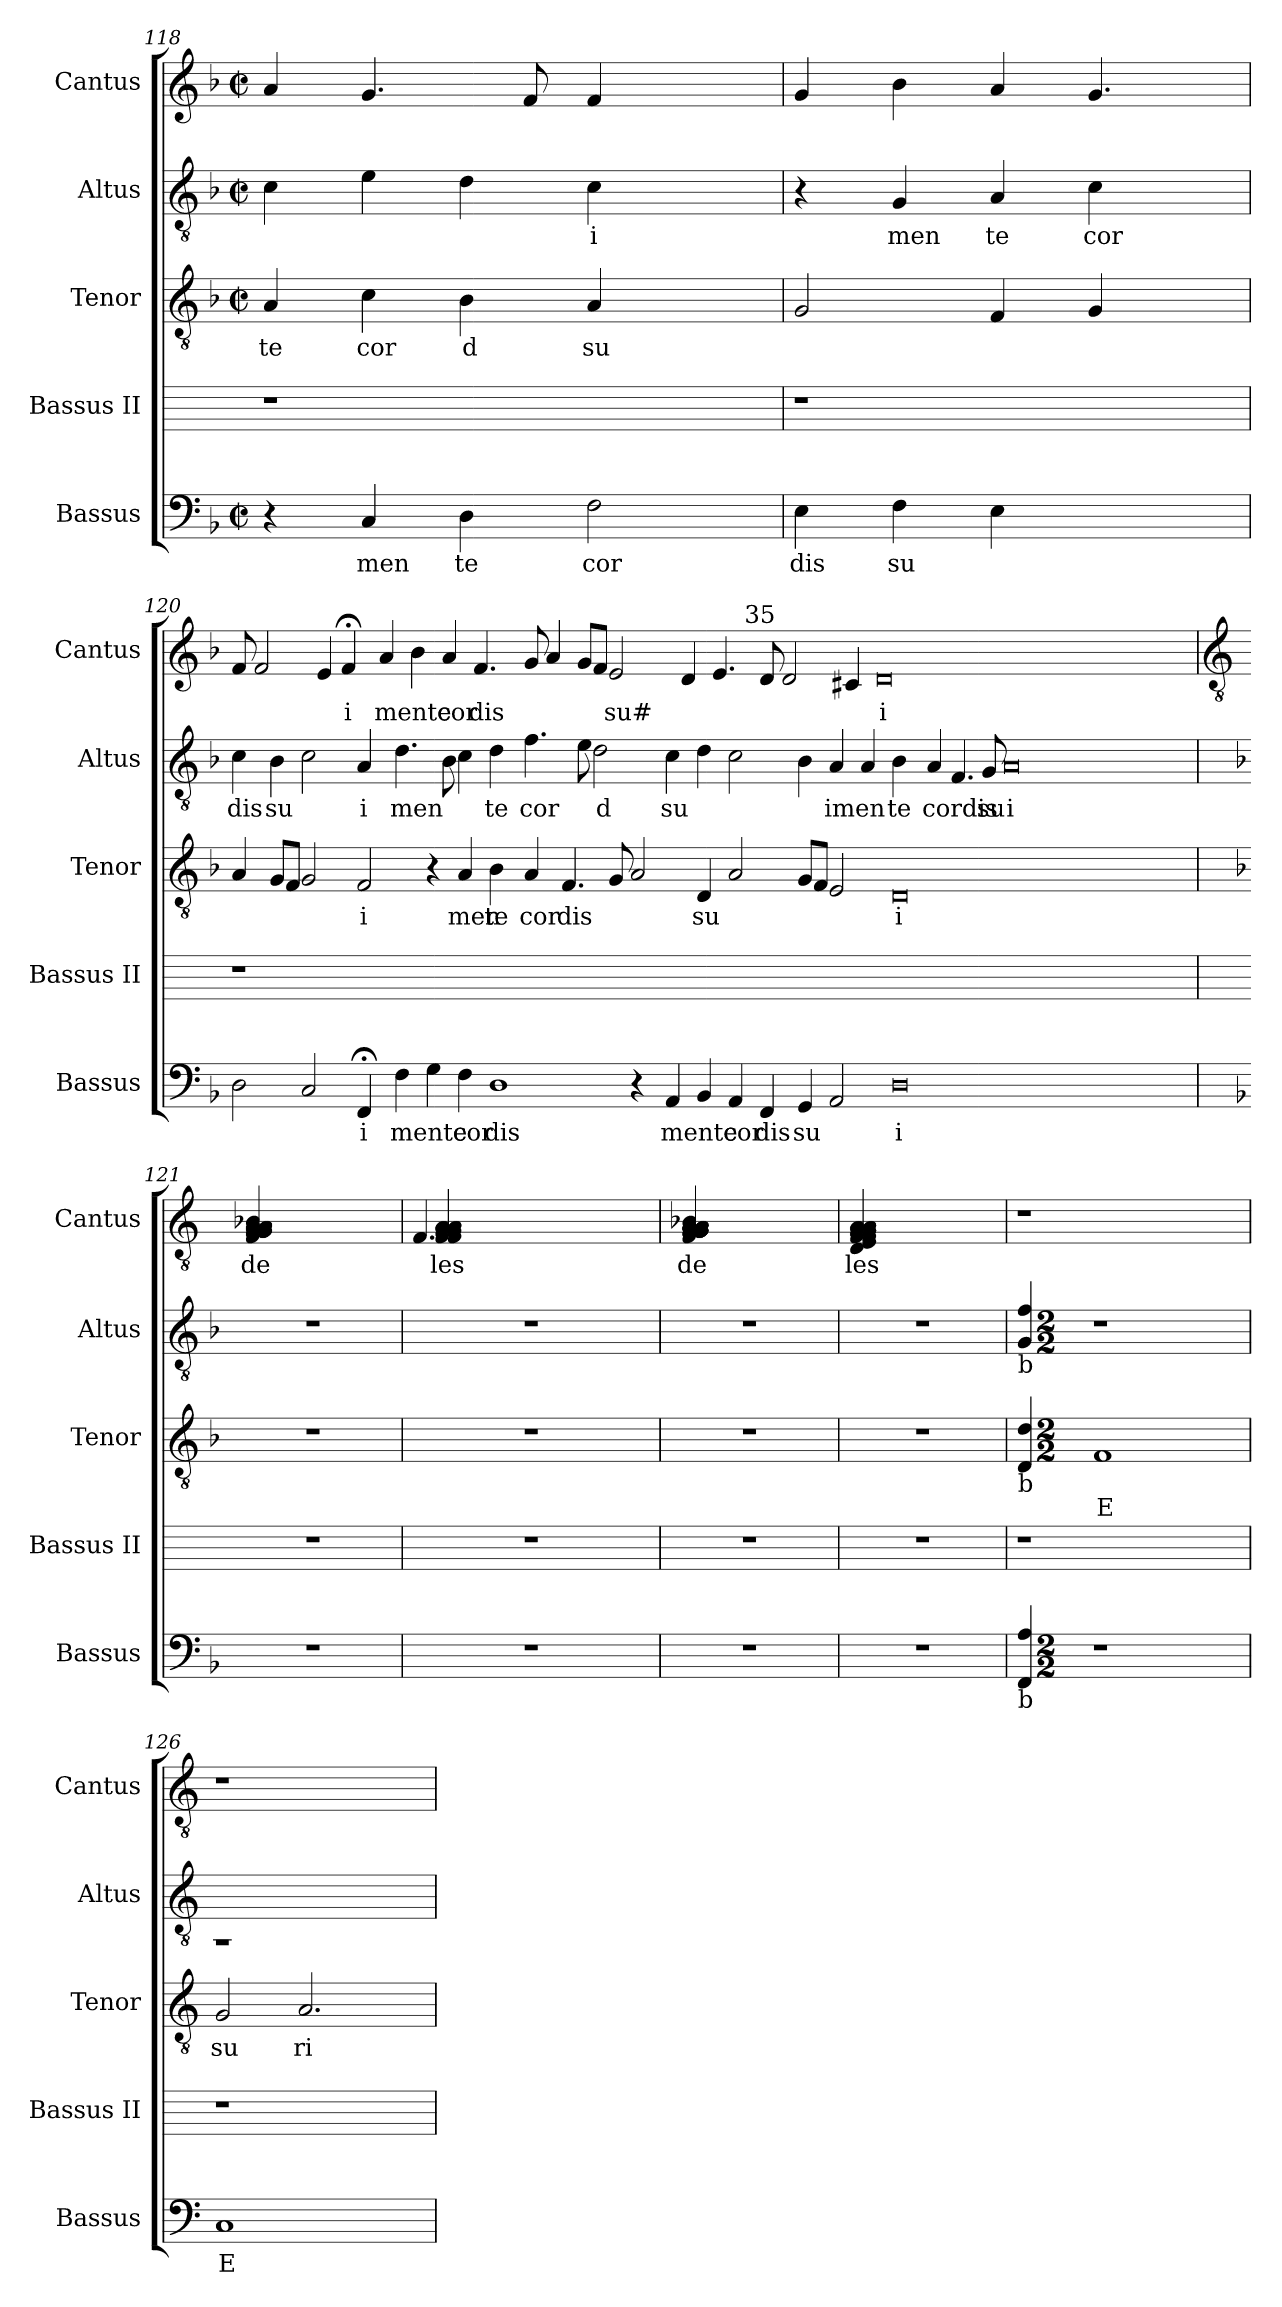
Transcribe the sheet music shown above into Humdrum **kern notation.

**kern	**text	**kern	**kern	**text	**text	**kern	**text	**kern	**text
*part5	*part5	*part4	*part3	*part3	*part3	*part2	*part2	*part1	*part1
*staff5	*staff5	*staff4	*staff3	*staff3	*staff3	*staff2	*staff2	*staff1	*staff1
*I"Bassus	*	*I"Bassus II	*I"Tenor	*	*	*I"Altus	*	*I"Cantus	*
*I'Bassus	*	*I'Bassus II	*I'Tenor	*	*	*I'Altus	*	*I'Cantus	*
*clefF4	*	*	*clefGv2	*	*	*clefGv2	*	*clefG2	*
*k[b-]	*	*	*k[b-]	*	*	*k[b-]	*	*k[b-]	*
*F:	*	*	*F:	*	*	*F:	*	*F:	*
*M2/2	*	*	*M2/2	*	*	*M2/2	*	*M2/2	*
*met(c|)	*	*	*met(c|)	*	*	*met(c|)	*	*met(c|)	*
=118	=118	=118	=118	=118	=118	=118	=118	=118	=118
!	!	!	!	!LO:LY:b:cj	!	!	!	!	!
4r	.	1r	4A/	te	.	4c\	.	4a/	.
!	!LO:LY:b:cj	!	!	!LO:LY:b:cj	!	!	!	!	!
4C/	men	.	4c\	cor	.	4e\	.	4.g/	.
!	!LO:LY:b:cj	!	!	!LO:LY:b:rj	!	!	!	!	!
4D\	te	.	4B-\	d	.	4d\	.	.	.
.	.	.	.	.	.	.	.	8f/	.
!	!LO:LY:b:cj	!	!	!LO:LY:b:cj	!	!	!LO:LY:b:cj	!	!
2F\	cor	.	4A/	su	.	4c\	i	4f/	.
.	.	4ryy	4ryy	.	.	4ryy	.	4ryy	.
=119	=119	=119	=119	=119	=119	=119	=119	=119	=119
!	!LO:LY:b:cj	!	!	!	!	!	!	!	!
4E\	dis	1r	2G/	.	.	4r	.	4g>/	.
!	!LO:LY:b:cj	!	!	!	!	!	!LO:LY:b:cj	!	!
4F\	su	.	.	.	.	4G/	men	4b-\	.
!	!	!	!	!	!	!	!LO:LY:b:cj	!	!
4E\	.	.	4F/	.	.	4A/	te	4a/	.
!	!	!	!	!	!	!	!LO:LY:b:cj	!	!
4.ryy	.	.	4G/	.	.	4c\	cor	4.g/	.
.	.	8ryy	8ryy	.	.	8ryy	.	.	.
!!LO:LB:g=z
=120	=120	=120	=120	=120	=120	=120	=120	=120	=120
!	!	!	!	!	!	!	!LO:LY:b:cj	!	!
*^	*	*	*^	*	*	*^	*	*^	*
2D\	16.ryy	.	1r	4A/	16..ryy	.	.	4c\	16..ryy	dis	8f/	1ryy	.
.	1ryy	.	.	.	.	.	.	.	.	.	.	.	.
.	.	.	.	.	1ryy	.	.	.	1ryy	.	.	.	.
.	.	.	.	.	.	.	.	.	.	.	2f/	.	.
!	!	!	!	!	!	!	!	!	!	!LO:LY:b:cj	!	!	!
.	.	.	.	8G/L	.	.	.	4B-\	.	su	.	.	.
.	.	.	.	8F/J	.	.	.	.	.	.	.	.	.
2C/	.	.	.	2G/	.	.	.	2c\	.	.	.	.	.
.	.	.	.	.	.	.	.	.	.	.	4e/	.	.
!	!	!	!	!	!	!	!	!	!	!	!	!	!LO:LY:b:cj
.	.	.	.	.	.	.	.	.	.	.	4f;</	.	i
!	!	!LO:LY:b:cj	!	!	!	!LO:LY:b:cj	!	!	!	!LO:LY:b:cj	!	!	!
4FF;/	.	i	1%7ryy	2F/	.	i	.	4A/	.	i	.	1ryy	.
.	1ryy	.	.	.	.	.	.	.	.	.	.	.	.
.	.	.	.	.	1ryy	.	.	.	1ryy	.	.	.	.
!	!	!	!	!	!	!	!	!	!	!	!	!	!LO:LY:b:cj
.	.	.	.	.	.	.	.	.	.	.	4a/	.	mente
!	!	!LO:LY:b:cj	!	!	!	!	!	!	!	!LO:LY:b	!	!	!
4F\	.	mente	.	.	.	.	.	4.d\	.	men	.	.	.
.	.	.	.	.	.	.	.	.	.	.	4b-\	.	.
4G\	.	.	.	4r	.	.	.	.	.	.	.	.	.
!	!	!	!	!	!	!	!	!	!	!	!	!	!LO:LY:b:cj
.	.	.	.	.	.	.	.	8B-\	.	.	4a/	.	cor
!	!	!LO:LY:b:cj	!	!	!	!LO:LY:b:cj	!	!	!	!	!	!	!
4F\	.	cor	.	4A/	.	men	.	4c\	.	.	.	.	.
!	!	!	!	!	!	!	!	!	!	!	!	!	!LO:LY:b
.	.	.	.	.	.	.	.	.	.	.	4.f/	.	dis
!	!	!LO:LY:b:cj	!	!	!	!LO:LY:b:cj	!	!	!	!LO:LY:b:cj	!	!	!
1D	.	dis	.	4B-\	.	te	.	4d\	.	te	.	1...ryy	.
.	1ryy	.	.	.	.	.	.	.	.	.	.	.	.
.	.	.	.	.	1ryy	.	.	.	1ryy	.	.	.	.
!	!	!	!	!	!	!LO:LY:b:cj	!	!	!	!LO:LY:b	!	!	!
.	.	.	.	4A/	.	cor	.	4.f\	.	cor	8g/	.	.
.	.	.	.	.	.	.	.	.	.	.	4a/	.	.
!	!	!	!	!	!	!LO:LY:b	!	!	!	!	!	!	!
.	.	.	.	4.F/	.	dis	.	.	.	.	.	.	.
.	.	.	.	.	.	.	.	8e\	.	.	8g/L	.	.
!	!	!	!	!	!	!	!	!	!	!LO:LY:b:rj	!	!	!
.	.	.	.	.	.	.	.	2d\	.	d	8f/J	.	.
!	!	!	!	!	!	!	!	!	!	!	!	!	!LO:LY:b
.	.	.	.	8G/	.	.	.	.	.	.	2e/	.	su#
4r	.	.	.	2A/	.	.	.	.	.	.	.	.	.
.	1ryy	.	.	.	.	.	.	.	.	.	.	.	.
.	.	.	.	.	1ryy	.	.	.	1ryy	.	.	.	.
!	!	!LO:LY:b:cj	!	!	!	!	!	!	!	!LO:LY:b:cj	!	!	!
4AA/	.	mente	.	.	.	.	.	4c\	.	su	.	.	.
.	.	.	.	.	.	.	.	.	.	.	4d/	.	.
!	!	!	!	!	!	!LO:LY:b:cj	!	!	!	!	!	!	!
4BB-/	.	.	.	4D/	.	su	.	4d\	.	.	.	.	.
.	.	.	.	.	.	.	.	.	.	.	4.e>/	.	.
!	!	!LO:LY:b:cj	!	!	!	!	!	!	!	!	!	!	!
4AA/	.	cor	.	2A/	.	.	.	2c\	.	.	.	.	.
!	!	!	!	!	!	!	!	!	!	!	!	!LO:TX:a:t=35	!
.	.	.	.	.	.	.	.	.	.	.	.	1ryy	.
!	!	!LO:LY:b:cj	!	!	!	!	!	!	!	!	!	!	!
4FF/	.	dis	.	.	.	.	.	.	.	.	8d/	.	.
.	1ryy	.	.	.	.	.	.	.	.	.	.	.	.
.	.	.	.	.	1ryy	.	.	.	1ryy	.	.	.	.
.	.	.	.	.	.	.	.	.	.	.	2d/	.	.
!	!	!LO:LY:b:cj	!	!	!	!	!	!	!	!	!	!	!
4GG/	.	su	.	8G/L	.	.	.	4B-\	.	.	.	.	.
.	.	.	.	8F/J	.	.	.	.	.	.	.	.	.
!	!	!	!	!	!	!	!	!	!	!LO:LY:b:cj	!	!	!
2AA/	.	.	.	2E/	.	.	.	4A/	.	imen	.	.	.
.	.	.	.	.	.	.	.	.	.	.	4c#/	.	.
.	.	.	.	.	.	.	.	4A/	.	.	.	.	.
!	!	!	!	!	!	!	!	!	!	!	!	!	!LO:LY:b:cj
.	.	.	.	.	.	.	.	.	.	.	0d	1ryy	i
!	!	!LO:LY:b:cj	!	!	!	!LO:LY:b:cj	!	!	!	!LO:LY:b:cj	!	!	!
0D	.	i	.	0D	.	i	.	4B-\	.	te	.	.	.
.	1ryy	.	.	.	.	.	.	.	.	.	.	.	.
.	.	.	.	.	1ryy	.	.	.	1ryy	.	.	.	.
!	!	!	!	!	!	!	!	!	!	!LO:LY:b:cj	!	!	!
.	.	.	.	.	.	.	.	4A/	.	cordis	.	.	.
.	.	.	.	.	.	.	.	4.F/	.	.	.	.	.
!	!	!	!	!	!	!	!	!	!	!LO:LY:b:cj	!	!	!
.	.	.	.	.	.	.	.	8G/	.	su	.	1ryy	.
!	!	!	!	!	!	!	!	!	!	!LO:LY:b:cj	!	!	!
.	.	.	.	.	.	.	.	0A	.	i	.	.	.
.	1ryy	.	.	.	.	.	.	.	.	.	.	.	.
.	.	.	.	.	1ryy	.	.	.	1ryy	.	.	.	.
.	.	.	.	.	.	.	.	.	.	.	1ryy	1ryy	.
1ryy	.	.	.	1ryy	.	.	.	.	.	.	.	.	.
.	2ryy	.	.	.	.	.	.	.	.	.	.	.	.
.	.	.	.	.	2ryy	.	.	.	2ryy	.	.	.	.
.	4ryy	.	.	.	.	.	.	.	.	.	.	.	.
.	.	.	.	.	4ryy	.	.	.	4ryy	.	.	.	.
.	8ryy	.	.	.	.	.	.	.	.	.	.	.	.
.	.	.	.	.	8ryy	.	.	.	8ryy	.	.	.	.
.	.	.	.	.	.	.	.	.	.	.	8ryy	8ryy	.
.	32ryy	.	.	.	.	.	.	.	.	.	.	.	.
.	.	.	.	.	64ryy	.	.	.	64ryy	.	.	.	.
*	*	*	*	*v	*v	*	*	*	*	*	*v	*v	*
*v	*v	*	*	*	*	*	*v	*v	*	*	*
!!LO:LB:g=z
=121	=121!	=121	=121	=121!	=121!	=121	=121!	=121!	=121!
*	*	*	*	*	*	*	*	*clefGv2	*
*	*	*	*	*	*	*	*	*k[]	*
*	*	*	*	*	*	*	*	*C:	*
*^	*	*	*^	*	*	*^	*	*^	*
!	!	!	!	!	!	!	!	!	!	!	!LO:TX:a:t=Sextus Tonus	!	!
!	!	!	!	!	!	!	!	!	!	!	!	!	!LO:LY:b:cj
*	*	*	*	*v	*v	*	*	*	*	*	*v	*v	*
*v	*v	*	*	*	*	*	*v	*v	*	*	*
1r	.	1r	1r	.	.	1r	.	(>(>(>(>(>4F/ 4G/ 4A/ 4A/ 4A/ 4A/ 4A/ 4G/ 4G/ 4B-X/ 4A/ 4A/ 4G/ 4G/ 4A/	-de
.	.	.	.	.	.	.	.	2.ryy	.
=122	=122	=122	=122	=122	=122	=122	=122	=122	=122
!	!	!	!	!	!	!	!	!	!LO:LY:b:cj
*	*	*	*	*	*	*	*	*^	*
!	!	!	!	!	!	!	!	!	!	!LO:LY:b:cj
1r	.	1r	1r	.	.	1r	.	(>4A/ 4A/ 4A/ 4F/ 4G/ 4A/ 4G/ 4F/	4.F/	-les
.	.	.	.	.	.	.	.	2ryy	.	.
.	.	.	.	.	.	.	.	.	2ryy	.
.	.	.	.	.	.	.	.	8ryy	.	.
.	.	.	.	.	.	.	.	8ryy	8ryy	.
!!LO:LB:g=z
=123	=123	=123	=123	=123	=123	=123	=123	=123	=123	=123
!	!	!	!	!	!	!	!	!LO:TX:a:t=Primus Tonus	!	!
!	!	!	!	!	!	!	!	!	!	!LO:LY:b:cj
*	*	*	*	*	*	*	*	*v	*v	*
1r	.	1r	1r	.	.	1r	.	(>(>(>(>(>4F/ 4G/ 4A/ 4A/ 4A/ 4A/ 4A/ 4G/ 4G/ 4B-X/ 4A/ 4A/ 4G/ 4G/ 4A/	de
.	.	.	.	.	.	.	.	2.ryy	.
=124	=124	=124	=124	=124	=124	=124	=124	=124	=124
!	!	!	!	!	!	!	!	!	!LO:LY:b
1r	.	1r	1r	.	.	1r	.	(>(>4A/ 4A/ 4A/ 4G/ 4F/ 4G/ 4A/ 4G/ 4G/ 4F/ 4E/ 4D/	les
.	.	.	.	.	.	.	.	2.ryy	.
!!LO:LB:g=z
=125	=125	=125	=125	=125	=125	=125	=125	=125	=125
*k[]	*	*	*k[]	*	*	*k[]	*	*	*
*C:	*	*	*C:	*	*	*C:	*	*	*
!	!	!	!	!	!	!LO:TX:b:t=b	!	!	!
!	!	!	!LO:TX:b:t=b	!	!	!	!	!	!
!LO:TX:b:t=b	!	!	!	!	!	!	!	!	!
!	!	!	!	!	!LO:LY:b:rj	!	!	!	!
4A/ 4FF/	.	1r	4d/ 4D/	.	.	4f/ 4G/	.	1r	.
*M2/2	*	*	*M2/2	*	*	*M2/2	*	*	*
*met(c|)	*	*	*met(c|)	*	*	*met(c|)	*	*	*
!	!	!	!	!LO:LY:b:cj	!	!	!	!	!
1r	.	.	1F	E	.	1r	.	.	.
.	.	4ryy	.	.	.	.	.	4ryy	.
=126	=126	=126	=126	=126	=126	=126	=126	=126	=126
!	!LO:LY:b:cj	!	!	!LO:LY:b:cj	!	!LO:N:vis=1	!	!	!
1C	E	1r	2G/	su	.	1rAA	.	1r	.
!	!	!	!	!LO:LY:b:cj	!	!	!	!	!
.	.	.	2.A/	ri	.	.	.	.	.
4ryy	.	4ryy	.	.	.	4ryy	.	4ryy	.
=	=	=	=	=	=	=	=	=	=
*-	*-	*-	*-	*-	*-	*-	*-	*-	*-
